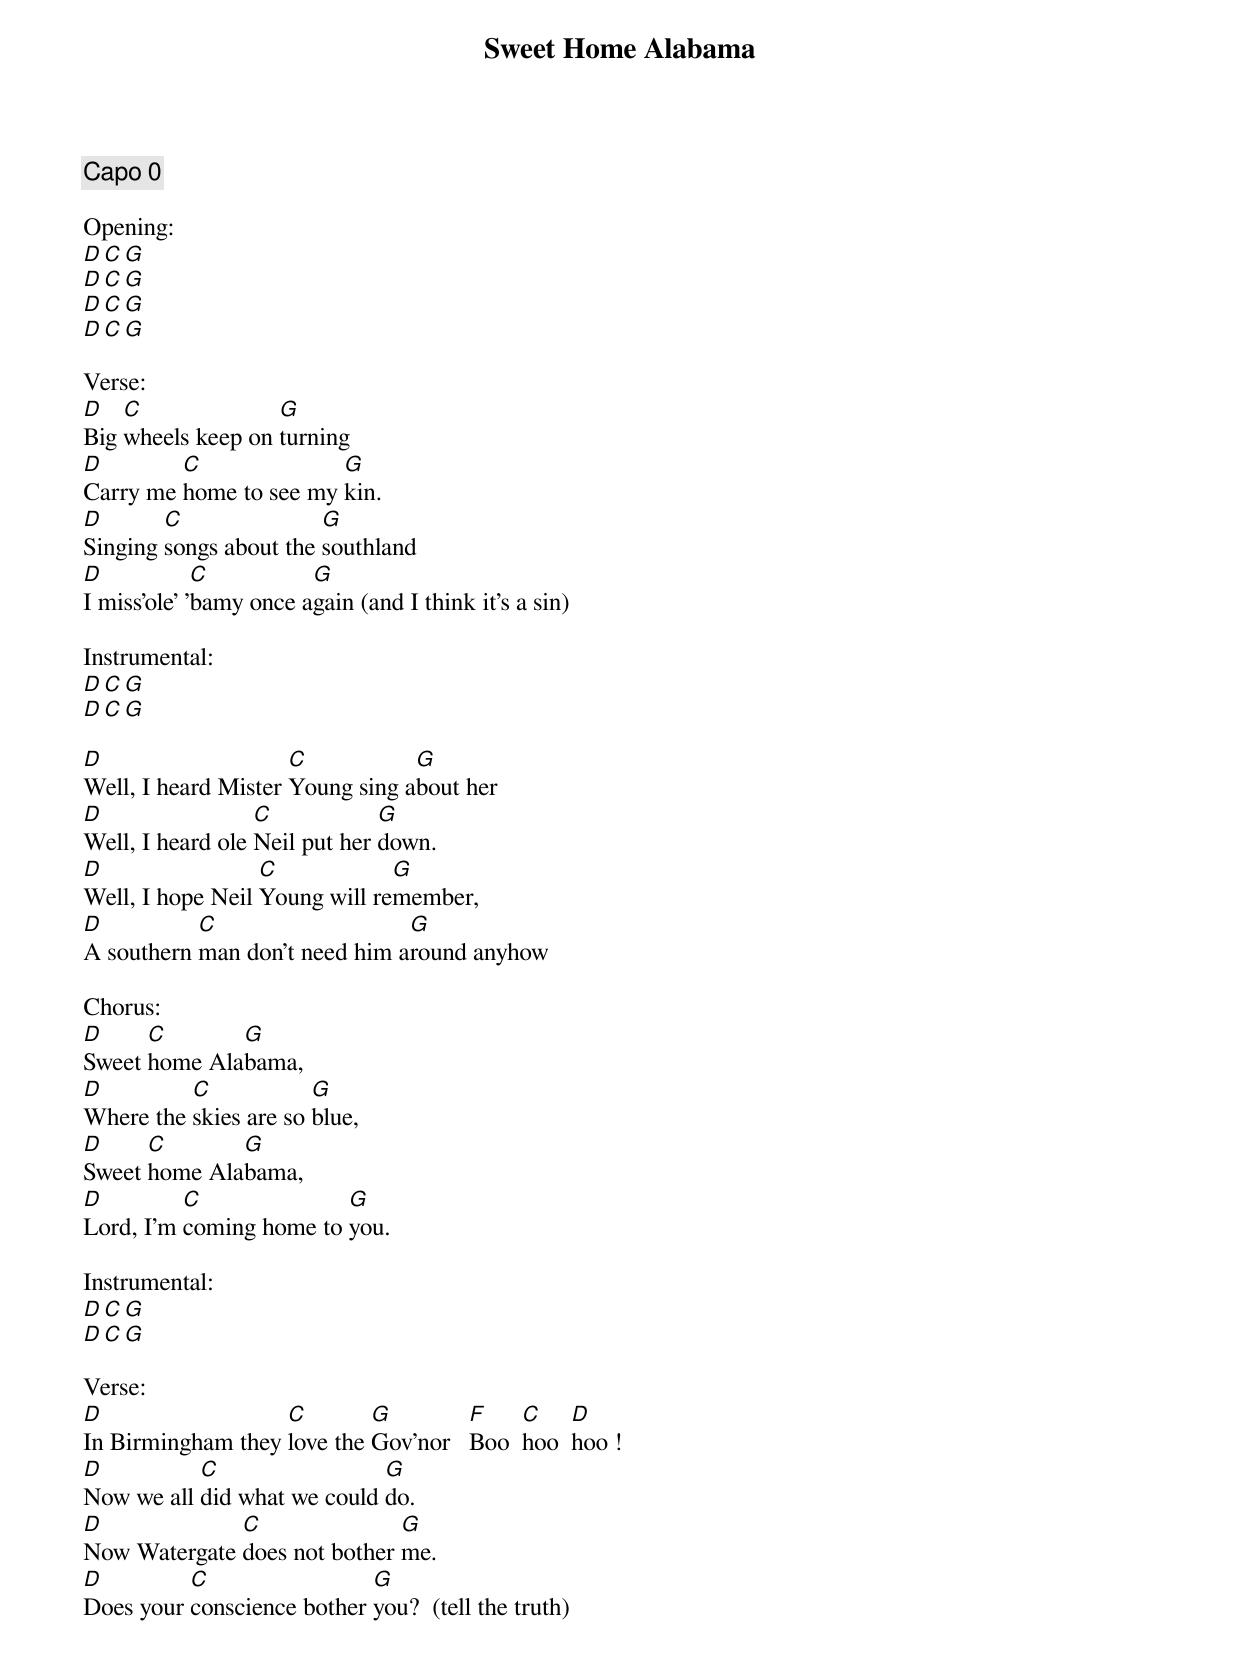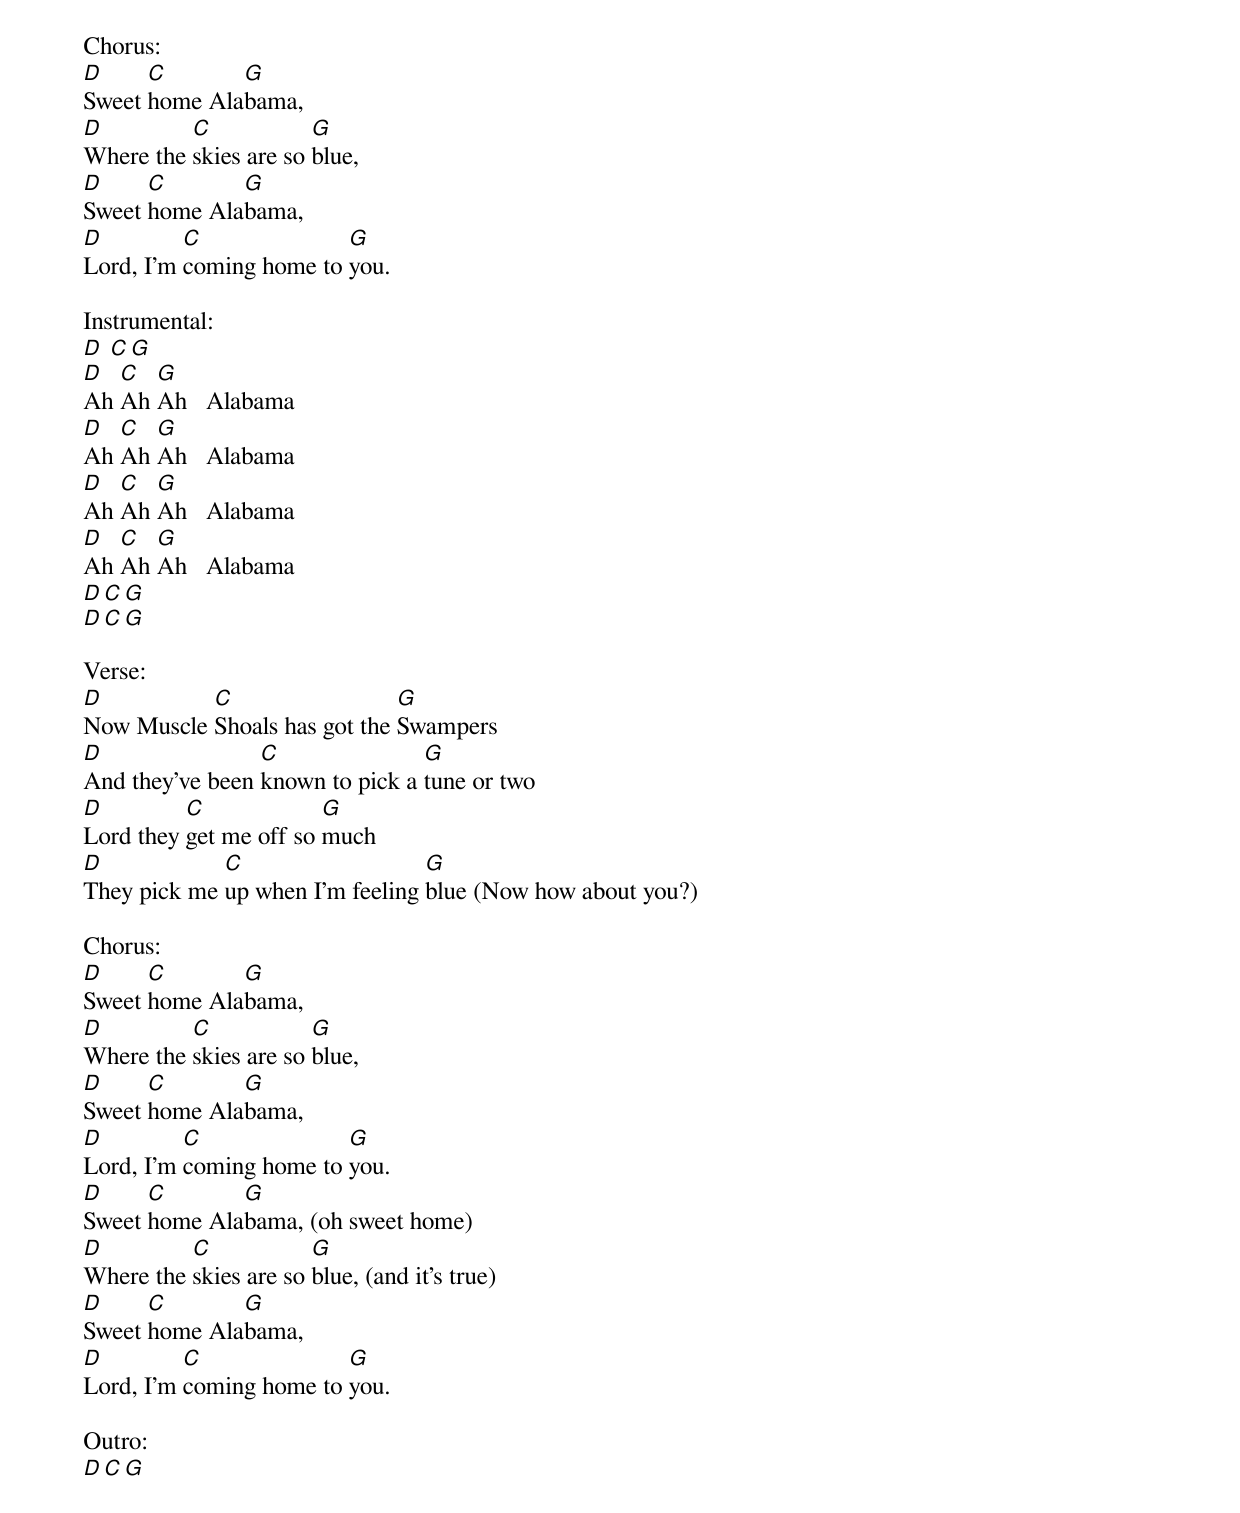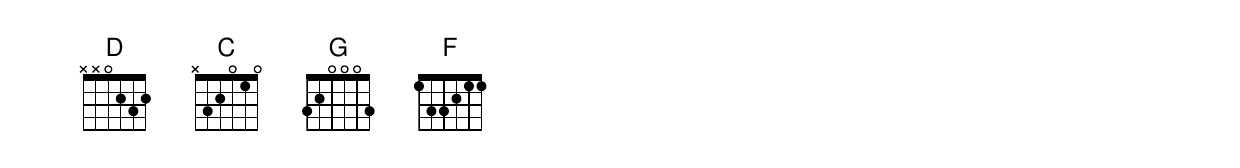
{title:Sweet Home Alabama}
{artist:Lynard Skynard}
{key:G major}
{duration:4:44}
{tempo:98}
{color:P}

{comment: Capo 0}

Opening:
[D][C][G]
[D][C][G]
[D][C][G]
[D][C][G]

Verse:
[D]Big [C]wheels keep on [G]turning
[D]Carry me [C]home to see my [G]kin.
[D]Singing [C]songs about the [G]southland
[D]I miss'ole' '[C]bamy once a[G]gain (and I think it's a sin)

Instrumental:
[D][C][G]
[D][C][G]

[D]Well, I heard Mister [C]Young sing a[G]bout her
[D]Well, I heard ole [C]Neil put her [G]down.
[D]Well, I hope Neil [C]Young will re[G]member,
[D]A southern [C]man don't need him a[G]round anyhow

Chorus:
[D]Sweet [C]home Ala[G]bama,
[D]Where the [C]skies are so [G]blue,
[D]Sweet [C]home Ala[G]bama,
[D]Lord, I'm [C]coming home to [G]you.

Instrumental:
[D][C][G]
[D][C][G]

Verse:
[D]In Birmingham they [C]love the [G]Gov'nor   [F]Boo  [C]hoo  [D]hoo !
[D]Now we all [C]did what we could [G]do.
[D]Now Watergate [C]does not bother [G]me.
[D]Does your [C]conscience bother [G]you?  (tell the truth)

Chorus:
[D]Sweet [C]home Ala[G]bama,
[D]Where the [C]skies are so [G]blue,
[D]Sweet [C]home Ala[G]bama,
[D]Lord, I'm [C]coming home to [G]you.

Instrumental:
[D] [C][G]
[D]Ah [C]Ah [G]Ah   Alabama
[D]Ah [C]Ah [G]Ah   Alabama
[D]Ah [C]Ah [G]Ah   Alabama
[D]Ah [C]Ah [G]Ah   Alabama
[D][C][G]
[D][C][G]

Verse:
[D]Now Muscle [C]Shoals has got the [G]Swampers
[D]And they've been [C]known to pick a [G]tune or two
[D]Lord they [C]get me off so [G]much
[D]They pick me [C]up when I'm feeling [G]blue (Now how about you?)

Chorus:
[D]Sweet [C]home Ala[G]bama,
[D]Where the [C]skies are so [G]blue,
[D]Sweet [C]home Ala[G]bama,
[D]Lord, I'm [C]coming home to [G]you.
[D]Sweet [C]home Ala[G]bama, (oh sweet home)
[D]Where the [C]skies are so [G]blue, (and it's true)
[D]Sweet [C]home Ala[G]bama,
[D]Lord, I'm [C]coming home to [G]you.

Outro:
[D][C][G]
